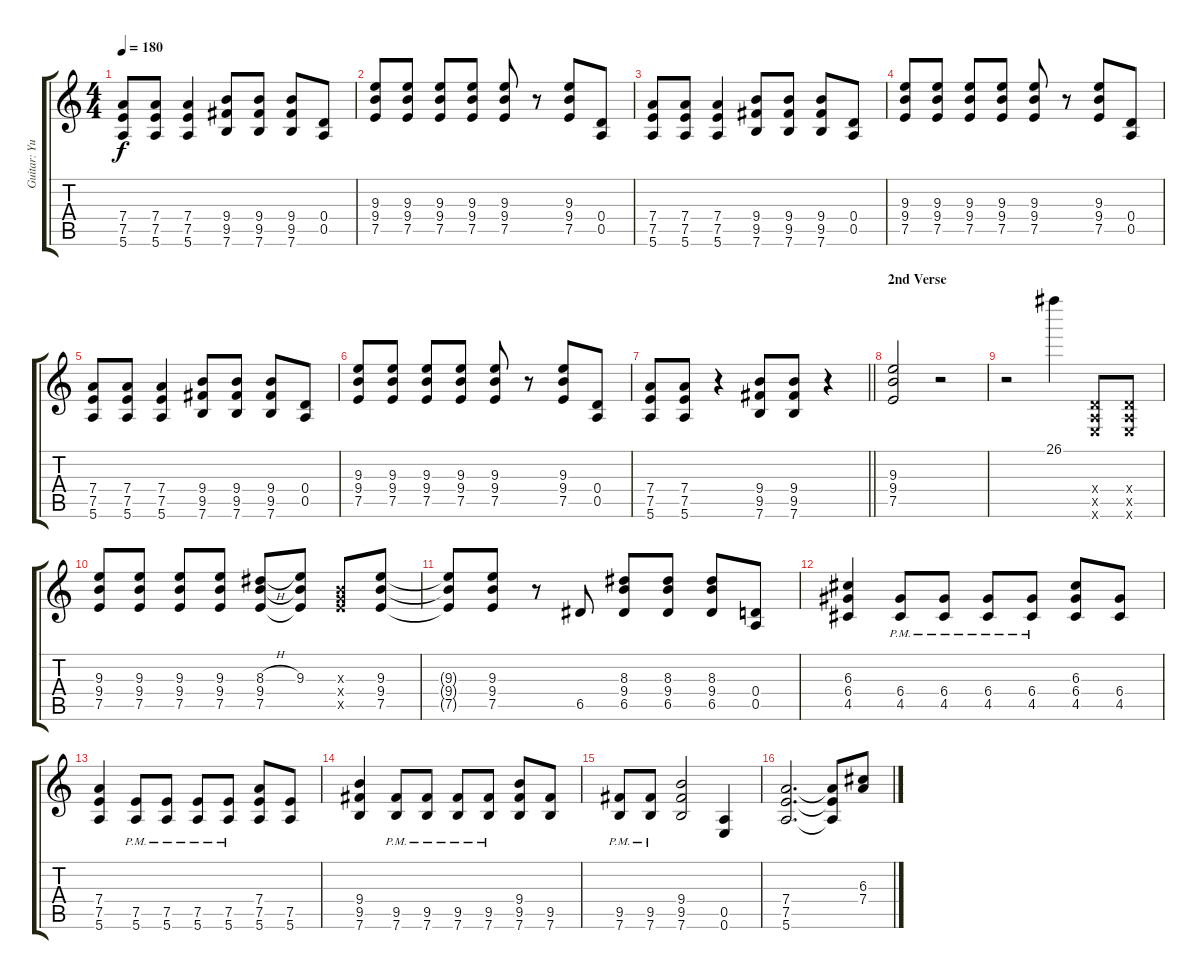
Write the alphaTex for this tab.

\track ("Guitar: Yui Hirasawa" "Guitar: Yu") {instrument overdrivenguitar}
\staff {score tabs}
\tuning (E4 B3 G3 D3 A2 E2) {hide}
\ts (4 4)
\tempo 180
\clef g2
\ks c
(7.4 7.5 5.6).8{dy f} (7.4 7.5 5.6).8 (7.4 7.5 5.6).4 (9.4 9.5 7.6).8 (9.4 9.5 7.6).8 (9.4 9.5 7.6).8 (0.4 0.5).8 |
(9.3 9.4 7.5).8 (9.3 9.4 7.5).8 (9.3 9.4 7.5).8 (9.3 9.4 7.5).8 (9.3 9.4 7.5).8 r.8 (9.3 9.4 7.5).8 (0.4 0.5).8 |
(7.4 7.5 5.6).8 (7.4 7.5 5.6).8 (7.4 7.5 5.6).4 (9.4 9.5 7.6).8 (9.4 9.5 7.6).8 (9.4 9.5 7.6).8 (0.4 0.5).8 |
(9.3 9.4 7.5).8 (9.3 9.4 7.5).8 (9.3 9.4 7.5).8 (9.3 9.4 7.5).8 (9.3 9.4 7.5).8 r.8 (9.3 9.4 7.5).8 (0.4 0.5).8 |
(7.4 7.5 5.6).8 (7.4 7.5 5.6).8 (7.4 7.5 5.6).4 (9.4 9.5 7.6).8 (9.4 9.5 7.6).8 (9.4 9.5 7.6).8 (0.4 0.5).8 |
(9.3 9.4 7.5).8 (9.3 9.4 7.5).8 (9.3 9.4 7.5).8 (9.3 9.4 7.5).8 (9.3 9.4 7.5).8 r.8 (9.3 9.4 7.5).8 (0.4 0.5).8 |
\barLineRight lightlight
(7.4 7.5 5.6).8 (7.4 7.5 5.6).8 r.4 (9.4 9.5 7.6).8 (9.4 9.5 7.6).8 r.4 |
\section ("" "2nd Verse")
(9.3 9.4 7.5).2 r.2 |
r.2 26.1.4 (0.4{x} 0.5{x} 0.6{x}).8 (0.4{x} 0.5{x} 0.6{x}).8 |
(9.3 9.4 7.5).8 (9.3 9.4 7.5).8 (9.3 9.4 7.5).8 (9.3 9.4 7.5).8 (8.3{h} 9.4 7.5).8 (9.3 9.4{t} 7.5{t}).8 (0.3{x} 9.4{x} 7.5{x}).8 (9.3 9.4 7.5).8 |
(9.3{t} 9.4{t} 7.5{t}).8 (9.3 9.4 7.5).8 r.8 6.5.8 (8.3 9.4 6.5).8 (8.3 9.4 6.5).8 (8.3 9.4 6.5).8 (0.4 0.5).8 |
(6.3 6.4 4.5).4 (6.4{pm} 4.5{pm}).8 (6.4{pm} 4.5{pm}).8 (6.4{pm} 4.5{pm}).8 (6.4{pm} 4.5{pm}).8 (6.3 6.4 4.5).8 (6.4 4.5).8 |
(7.4 7.5 5.6).4 (7.5{pm} 5.6{pm}).8 (7.5{pm} 5.6{pm}).8 (7.5{pm} 5.6{pm}).8 (7.5{pm} 5.6{pm}).8 (7.4 7.5 5.6).8 (7.5 5.6).8 |
(9.4 9.5 7.6).4 (9.5{pm} 7.6{pm}).8 (9.5{pm} 7.6{pm}).8 (9.5{pm} 7.6{pm}).8 (9.5{pm} 7.6{pm}).8 (9.4 9.5 7.6).8 (9.5 7.6).8 |
(9.5{pm} 7.6{pm}).8 (9.5{pm} 7.6{pm}).8 (9.4 9.5 7.6).2 (0.5 0.6).4 |
(7.4 7.5 5.6).2{d} (7.4{t} 7.5{t} 5.6{t}).8 (6.3 7.4).8
